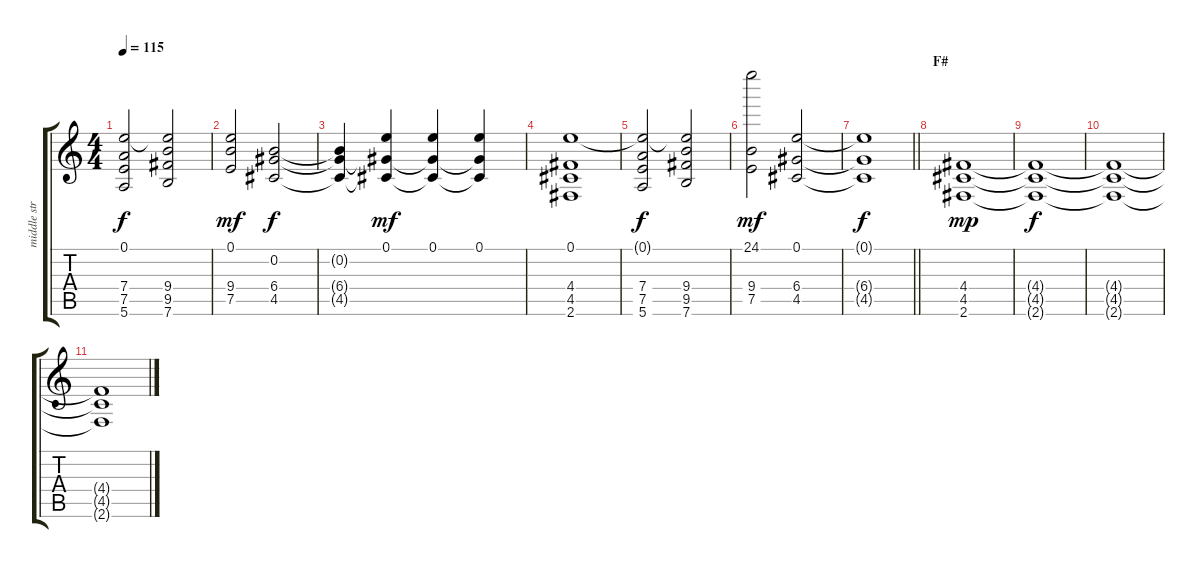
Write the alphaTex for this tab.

\track ("middle strings" "middle str") {instrument electricguitarjazz}
\staff {score tabs}
\tuning (E4 B3 G3 D3 A2 E2) {hide}
\ts (4 4)
\tempo 115
\clef g2
\ks c
(0.1{t} 7.4 7.5 5.6).2{dy f} (0.1{t} 9.4 9.5 7.6).2 |
(0.1 9.4 7.5).2{dy mf} (0.2 6.4 4.5).2{dy f} |
(0.2{t} 6.4{t} 4.5{t}).4 (0.1 6.4{t} 4.5{t}).4{dy mf} (0.1 6.4{t} 4.5{t}).4 (0.1 6.4{t} 4.5{t}).4 |
(0.1 4.4 4.5 2.6).1 |
(0.1{t} 7.4 7.5 5.6).2{dy f} (0.1{t} 9.4 9.5 7.6).2 |
(24.1 9.4 7.5).2{dy mf} (0.1 6.4 4.5).2 |
\barLineRight lightlight
(0.1{t} 6.4{t} 4.5{t}).1{dy f} |
\section ("" "F#")
(4.4 4.5 2.6).1{dy mp volume 4} |
(4.4{t} 4.5{t} 2.6{t}).1{dy f volume 6} |
(4.4{t} 4.5{t} 2.6{t}).1{volume 6} |
(4.4{t} 4.5{t} 2.6{t}).1{volume 0}
